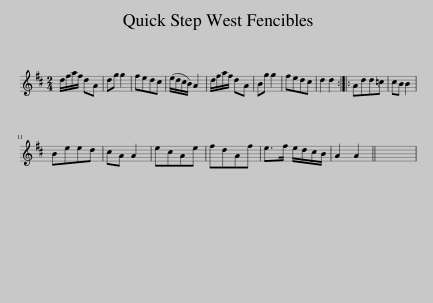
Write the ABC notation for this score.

X:1
L:1/8
M:2/4
I:linebreak $
K:D
V:1 treble
V:1
 d/f/a/f/ dA | dg g2 | fedc | (e/d/c/B/) A2 | d/f/a/f/ dA | %5
 Bg g2 | fedc | d2 d2 :: Add=c | cB B2 |$ %10
 Beed | cA A2 | ecAe | fdAf | e>f e/d/c/B/ | %15
 A2 A2 || x4 | %17
